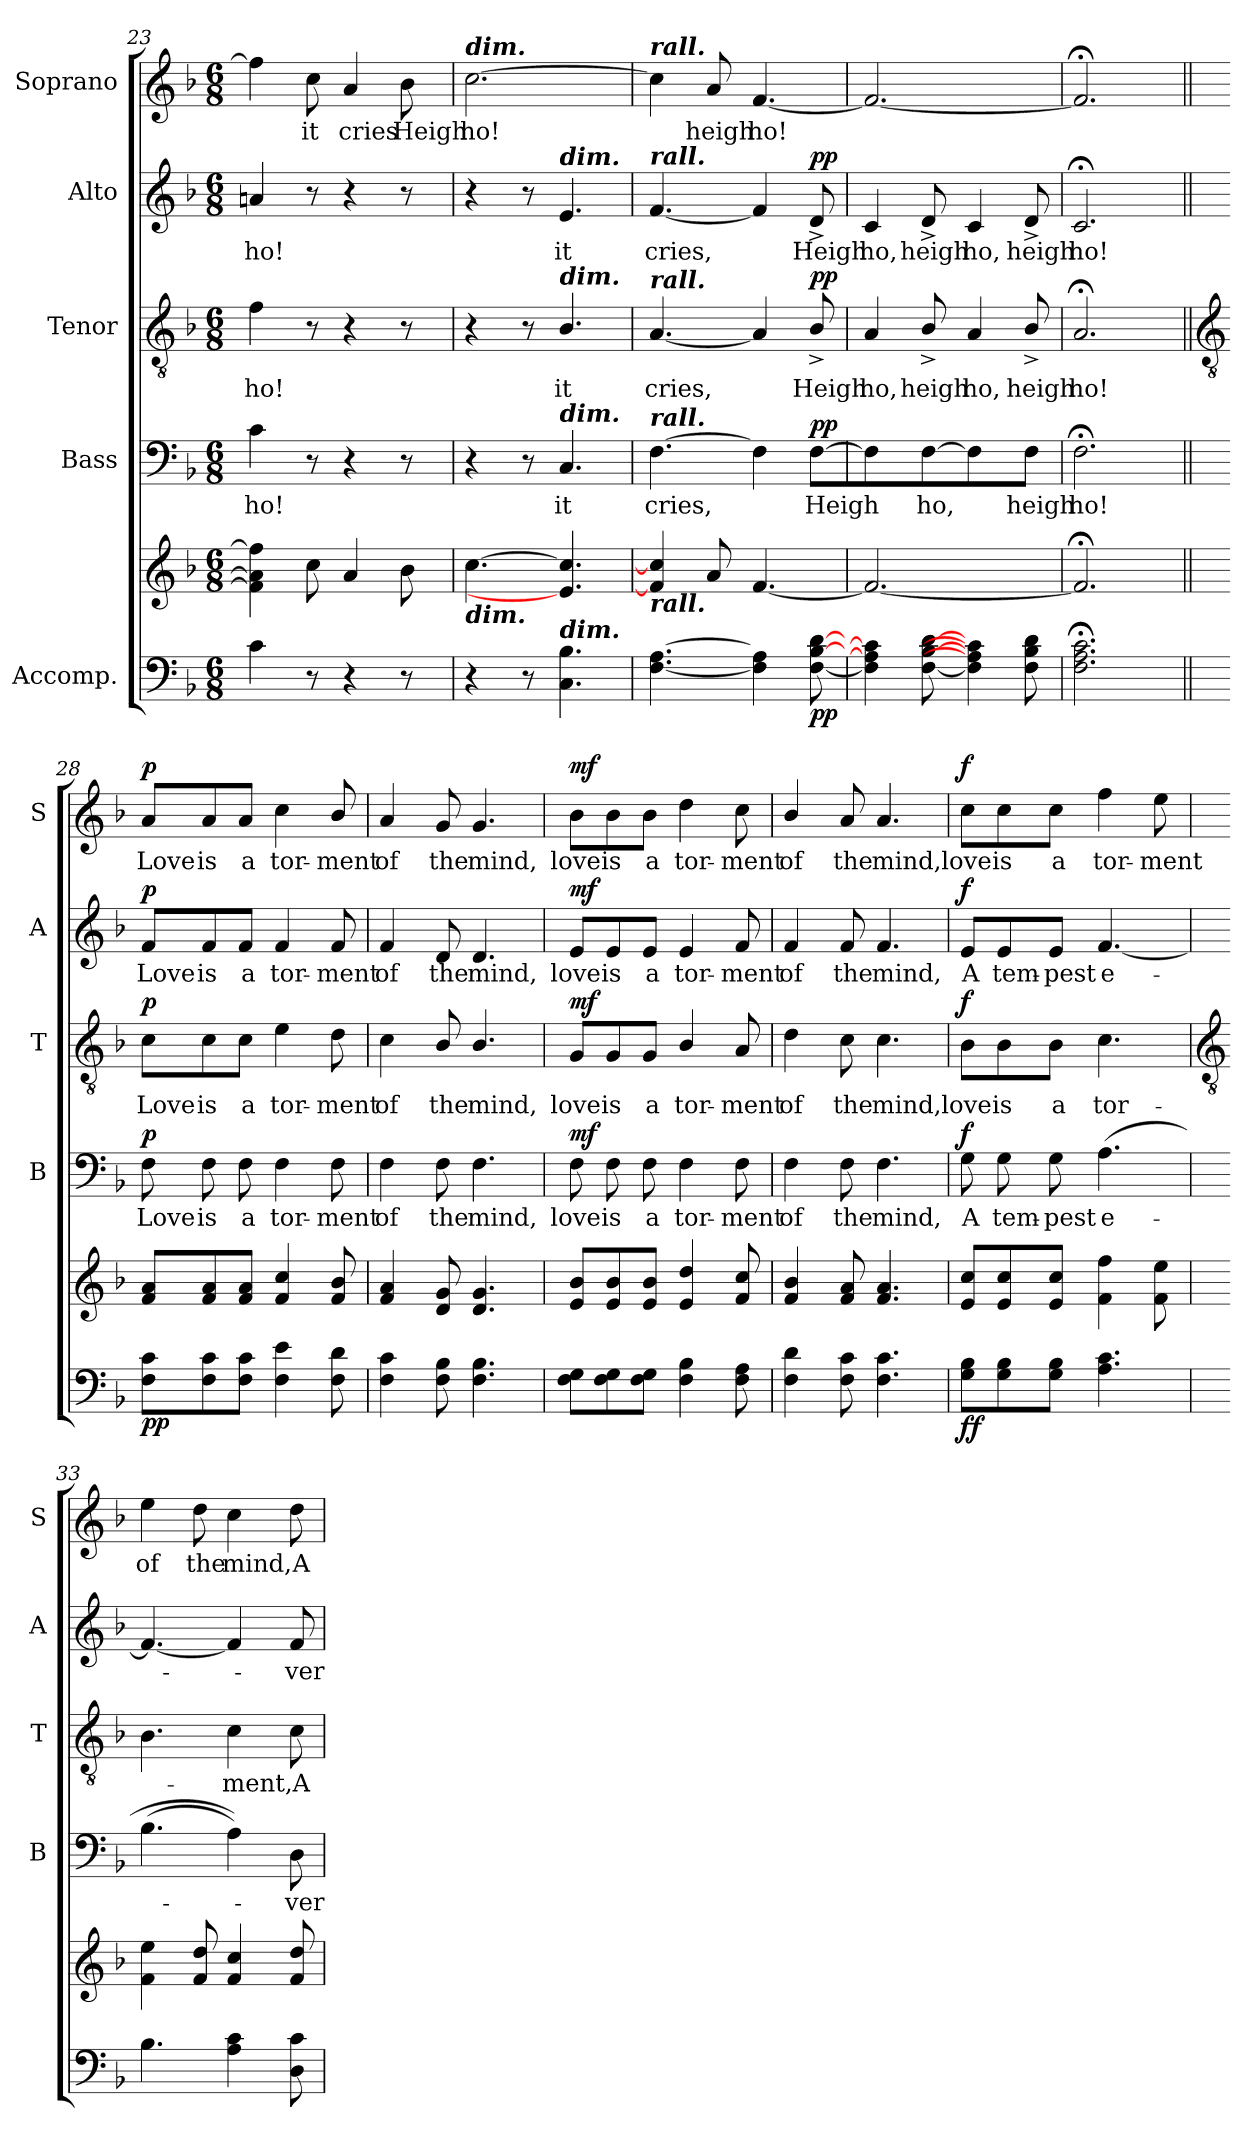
**kern	**kern	**dynam	**kern	**text	**dynam	**kern	**text	**dynam	**kern	**text	**dynam	**kern	**text	**dynam
*part5	*part5	*part5	*part4	*part4	*part4	*part3	*part3	*part3	*part2	*part2	*part2	*part1	*part1	*part1
*staff6	*staff5	*staff5/6	*staff4	*staff4	*staff4	*staff3	*staff3	*staff3	*staff2	*staff2	*staff2	*staff1	*staff1	*staff1
*I"Accomp.	*	*	*I"Bass	*	*	*I"Tenor	*	*	*I"Alto	*	*	*I"Soprano	*	*
*	*	*	*I'B	*	*	*I'T	*	*	*I'A	*	*	*I'S	*	*
*clefF4	*clefG2	*	*clefF4	*	*	*clefGv2	*	*	*clefG2	*	*	*clefG2	*	*
*k[b-]	*k[b-]	*	*k[b-]	*	*	*k[b-]	*	*	*k[b-]	*	*	*k[b-]	*	*
*F:	*F:	*	*F:	*	*	*F:	*	*	*F:	*	*	*F:	*	*
*M6/8	*M6/8	*	*M6/8	*	*	*M6/8	*	*	*M6/8	*	*	*M6/8	*	*
=23	=23	=23	=23	=23	=23	=23	=23	=23	=23	=23	=23	=23	=23	=23
!	!	!	!	!LO:LY:b	!	!	!LO:LY:b	!	!	!LO:LY:b	!	!	!	!
4c	4f] 4a] 4ff]	.	4c	ho!	.	4f	ho!	.	4an	ho!	.	4ff]	.	.
!	!	!	!	!	!	!	!	!	!	!	!	!	!LO:LY:b	!
8r	8cc	.	8r	.	.	8r	.	.	8r	.	.	8cc	it	.
!	!	!	!	!	!	!	!	!	!	!	!	!	!LO:LY:b	!
4r	4a	.	4r	.	.	4r	.	.	4r	.	.	4a	cries	.
!	!	!	!	!	!	!	!	!	!	!	!	!	!LO:LY:b	!
8r	8b-	.	8r	.	.	8r	.	.	8r	.	.	8b-	Heigh	.
=24	=24	=24	=24	=24	=24	=24	=24	=24	=24	=24	=24	=24	=24	=24
!	!	!	!	!	!	!	!	!	!	!	!	!LO:TX:a:Bi:t=dim.	!	!
!	!LO:TX:b:Bi:t=dim.	!	!	!	!	!	!	!	!	!	!	!	!	!
!	!	!	!	!	!	!	!	!	!	!	!	!	!LO:LY:b	!
4r	[4.cc	.	4r	.	.	4r	.	.	4r	.	.	[2.cc	ho!	.
8r	.	.	8r	.	.	8r	.	.	8r	.	.	.	.	.
!	!	!	!	!	!	!	!	!	!LO:TX:a:Bi:t=dim.	!	!	!	!	!
!	!	!	!	!	!	!LO:TX:a:Bi:t=dim.	!	!	!	!	!	!	!	!
!	!	!	!LO:TX:a:Bi:t=dim.	!	!	!	!	!	!	!	!	!	!	!
!LO:TX:a:Bi:t=dim.	!	!	!	!	!	!	!	!	!	!	!	!	!	!
!	!	!	!	!LO:LY:b	!	!	!LO:LY:b	!	!	!LO:LY:b	!	!	!	!
4.C 4.B-	4.e] 4.cc]	.	4.C	it	.	4.B-/	it	.	4.e	it	.	.	.	.
=25	=25	=25	=25	=25	=25	=25	=25	=25	=25	=25	=25	=25	=25	=25
!	!	!	!	!	!	!	!	!	!	!	!	!LO:TX:a:Bi:t=rall.	!	!
!	!	!	!	!	!	!	!	!	!LO:TX:a:Bi:t=rall.	!	!	!	!	!
!	!	!	!	!	!	!LO:TX:a:Bi:t=rall.	!	!	!	!	!	!	!	!
!	!	!	!LO:TX:a:Bi:t=rall.	!	!	!	!	!	!	!	!	!	!	!
!	!LO:TX:b:Bi:t=rall.	!	!	!	!	!	!	!	!	!	!	!	!	!
!	!	!	!	!LO:LY:b	!	!	!LO:LY:b	!	!	!LO:LY:b	!	!	!	!
[4.F [4.A	4f] 4cc]	.	[4.F	cries,	.	[4.A	cries,	.	[4.f	cries,	.	4cc]	.	.
!	!	!	!	!	!	!	!	!	!	!	!	!	!LO:LY:b	!
.	8a	.	.	.	.	.	.	.	.	.	.	8a	heigh	.
!	!	!	!	!	!	!	!	!	!	!	!	!	!LO:LY:b	!
4F] 4A]	[4.f	.	4F]	.	.	4A]	.	.	4f]	.	.	[4.f	ho!	.
!	!	!LO:DY:b=2	!	!LO:LY:b	!LO:DY:b	!	!LO:LY:b	!LO:DY:b	!	!LO:LY:b	!LO:DY:b	!	!	!
[8F [8B- [8d	.	pp	[8FL	Heigh	pp	8B-^/	Heigh	pp	8d^	Heigh	pp	.	.	.
=26	=26	=26	=26	=26	=26	=26	=26	=26	=26	=26	=26	=26	=26	=26
!	!	!	!	!	!	!	!LO:LY:b	!	!	!LO:LY:b	!	!	!	!
4F] 4A] 4c]	2.f_	.	4F]	.	.	4A	ho,	.	4c	ho,	.	2.f_	.	.
!	!	!	!	!LO:LY:b	!	!	!LO:LY:b	!	!	!LO:LY:b	!	!	!	!
[8F [8B- [8d	.	.	[8F	ho,	.	8B-^/	heigh	.	8d^	heigh	.	.	.	.
!	!	!	!	!	!	!	!LO:LY:b	!	!	!LO:LY:b	!	!	!	!
4F] 4A] 4c]	.	.	4F]	.	.	4A	ho,	.	4c	ho,	.	.	.	.
!	!	!	!	!LO:LY:b	!	!	!LO:LY:b	!	!	!LO:LY:b	!	!	!	!
8F 8B- 8d	.	.	8FJ	heigh	.	8B-^/	heigh	.	8d^	heigh	.	.	.	.
=27	=27	=27	=27	=27	=27	=27	=27	=27	=27	=27	=27	=27	=27	=27
!	!	!	!	!LO:LY:b	!	!	!LO:LY:b	!	!	!LO:LY:b	!	!	!	!
2.F;< 2.A;< 2.c;<	2.f;<]	.	2.F;<	ho!	.	2.A;<	ho!	.	2.c;<	ho!	.	2.f;<]	.	.
!!LO:LB:g=z
=28||	=28||	=28||	=28||	=28||	=28||	=28||	=28||	=28||	=28||	=28||	=28||	=28||	=28||	=28||
*	*	*	*	*	*	*clefGv2	*	*	*	*	*	*	*	*
!	!	!LO:DY:b=2	!	!LO:LY:b	!	!	!LO:LY:b	!	!	!LO:LY:b	!	!	!LO:LY:b	!
!	!	!LO:DY:n=1:b	!	!	!LO:DY:b	!	!	!LO:DY:b	!	!	!LO:DY:b	!	!	!LO:DY:b
8F 8cL	8f 8aL	p p	8F	Love	p	8c\L	Love	p	8f/L	Love	p	8a/L	Love	p
!	!	!	!	!LO:LY:b	!	!	!LO:LY:b	!	!	!LO:LY:b	!	!	!LO:LY:b	!
8F 8c	8f 8a	.	8F	is	.	8c\	is	.	8f/	is	.	8a/	is	.
!	!	!	!	!LO:LY:b	!	!	!LO:LY:b	!	!	!LO:LY:b	!	!	!LO:LY:b	!
8F 8cJ	8f 8aJ	.	8F	a	.	8c\J	a	.	8f/J	a	.	8a/J	a	.
!	!	!	!	!LO:LY:b	!	!	!LO:LY:b	!	!	!LO:LY:b	!	!	!LO:LY:b	!
4F 4e	4f 4cc	.	4F	tor-	.	4e	tor-	.	4f	tor-	.	4cc	tor-	.
!	!	!	!	!LO:LY:b	!	!	!LO:LY:b	!	!	!LO:LY:b	!	!	!LO:LY:b	!
8F 8d	8f/ 8b-/	.	8F	-ment	.	8d	-ment	.	8f	-ment	.	8b-/	-ment	.
=29	=29	=29	=29	=29	=29	=29	=29	=29	=29	=29	=29	=29	=29	=29
!	!	!	!	!LO:LY:b	!	!	!LO:LY:b	!	!	!LO:LY:b	!	!	!LO:LY:b	!
4F 4c	4f 4a	.	4F	of	.	4c	of	.	4f	of	.	4a	of	.
!	!	!	!	!LO:LY:b	!	!	!LO:LY:b	!	!	!LO:LY:b	!	!	!LO:LY:b	!
8F 8B-	8d 8g	.	8F	the	.	8B-/	the	.	8d	the	.	8g	the	.
!	!	!	!	!LO:LY:b	!	!	!LO:LY:b	!	!	!LO:LY:b	!	!	!LO:LY:b	!
4.F 4.B-	4.d 4.g	.	4.F	mind,	.	4.B-/	mind,	.	4.d	mind,	.	4.g	mind,	.
=30	=30	=30	=30	=30	=30	=30	=30	=30	=30	=30	=30	=30	=30	=30
!	!	!LO:DY:b=2	!	!LO:LY:b	!	!	!LO:LY:b	!	!	!LO:LY:b	!	!	!LO:LY:b	!
!	!	!LO:DY:n=1:b	!	!	!LO:DY:b	!	!	!LO:DY:b	!	!	!LO:DY:b	!	!	!LO:DY:b
8F 8GL	8e 8b-L	mf mf	8F	love	mf	8G/L	love	mf	8e/L	love	mf	8b-\L	love	mf
!	!	!	!	!LO:LY:b	!	!	!LO:LY:b	!	!	!LO:LY:b	!	!	!LO:LY:b	!
8F 8G	8e 8b-	.	8F	is	.	8G/	is	.	8e/	is	.	8b-\	is	.
!	!	!	!	!LO:LY:b	!	!	!LO:LY:b	!	!	!LO:LY:b	!	!	!LO:LY:b	!
8F 8GJ	8e 8b-J	.	8F	a	.	8G/J	a	.	8e/J	a	.	8b-\J	a	.
!	!	!	!	!LO:LY:b	!	!	!LO:LY:b	!	!	!LO:LY:b	!	!	!LO:LY:b	!
4F 4B-	4e 4dd	.	4F	tor-	.	4B-/	tor-	.	4e	tor-	.	4dd	tor-	.
!	!	!	!	!LO:LY:b	!	!	!LO:LY:b	!	!	!LO:LY:b	!	!	!LO:LY:b	!
8F 8A	8f 8cc	.	8F	-ment	.	8A	-ment	.	8f	-ment	.	8cc	-ment	.
=31	=31	=31	=31	=31	=31	=31	=31	=31	=31	=31	=31	=31	=31	=31
!	!	!	!	!LO:LY:b	!	!	!LO:LY:b	!	!	!LO:LY:b	!	!	!LO:LY:b	!
4F 4d	4f/ 4b-/	.	4F	of	.	4d	of	.	4f	of	.	4b-/	of	.
!	!	!	!	!LO:LY:b	!	!	!LO:LY:b	!	!	!LO:LY:b	!	!	!LO:LY:b	!
8F 8c	8f 8a	.	8F	the	.	8c	the	.	8f	the	.	8a	the	.
!	!	!	!	!LO:LY:b	!	!	!LO:LY:b	!	!	!LO:LY:b	!	!	!LO:LY:b	!
4.F 4.c	4.f 4.a	.	4.F	mind,	.	4.c	mind,	.	4.f	mind,	.	4.a	mind,	.
=32	=32	=32	=32	=32	=32	=32	=32	=32	=32	=32	=32	=32	=32	=32
!	!	!LO:DY:b=2	!	!LO:LY:b	!	!	!LO:LY:b	!	!	!LO:LY:b	!	!	!LO:LY:b	!
!	!	!LO:DY:n=1:b	!	!	!LO:DY:b	!	!	!LO:DY:b	!	!	!LO:DY:b	!	!	!LO:DY:b
8G 8B-L	8e 8ccL	f f	8G	A	f	8B-\L	love	f	8e/L	A	f	8cc\L	love	f
!	!	!	!	!LO:LY:b	!	!	!LO:LY:b	!	!	!LO:LY:b	!	!	!LO:LY:b	!
8G 8B-	8e 8cc	.	8G	tem-	.	8B-\	is	.	8e/	tem-	.	8cc\	is	.
!	!	!	!	!LO:LY:b	!	!	!LO:LY:b	!	!	!LO:LY:b	!	!	!LO:LY:b	!
8G 8B-J	8e 8ccJ	.	8G	-pest	.	8B-\J	a	.	8e/J	-pest	.	8cc\J	a	.
!	!	!	!	!LO:LY:b	!	!	!LO:LY:b	!	!	!LO:LY:b	!	!	!LO:LY:b	!
4.A 4.c	4f 4ff	.	(>4.A	e-	.	4.c	tor-	.	[4.f	e-	.	4ff	tor-	.
!	!	!	!	!	!	!	!	!	!	!	!	!	!LO:LY:b	!
.	8f 8ee	.	.	.	.	.	.	.	.	.	.	8ee	-ment	.
!!LO:LB:g=z
=33	=33	=33	=33	=33	=33	=33	=33	=33	=33	=33	=33	=33	=33	=33
*	*	*	*	*	*	*clefGv2	*	*	*	*	*	*	*	*
!	!	!	!	!	!	!	!	!	!	!	!	!	!LO:LY:b	!
4.B-	4f 4ee	.	(>4.B-	.	.	4.B-	.	.	4.f_	.	.	4ee	of	.
!	!	!	!	!	!	!	!	!	!	!	!	!	!LO:LY:b	!
.	8f 8dd	.	.	.	.	.	.	.	.	.	.	8dd	the	.
!	!	!	!	!	!	!	!LO:LY:b	!	!	!	!	!	!LO:LY:b	!
4A 4c	4f 4cc	.	4A))	.	.	4c	ment,	.	4f]	.	.	4cc	mind,	.
!	!	!	!	!LO:LY:b	!	!	!LO:LY:b	!	!	!LO:LY:b	!	!	!LO:LY:b	!
8D 8c	8f 8dd	.	8D	ver-	.	8c	A	.	8f	ver-	.	8dd	A	.
=	=	=	=	=	=	=	=	=	=	=	=	=	=	=
*-	*-	*-	*-	*-	*-	*-	*-	*-	*-	*-	*-	*-	*-	*-
